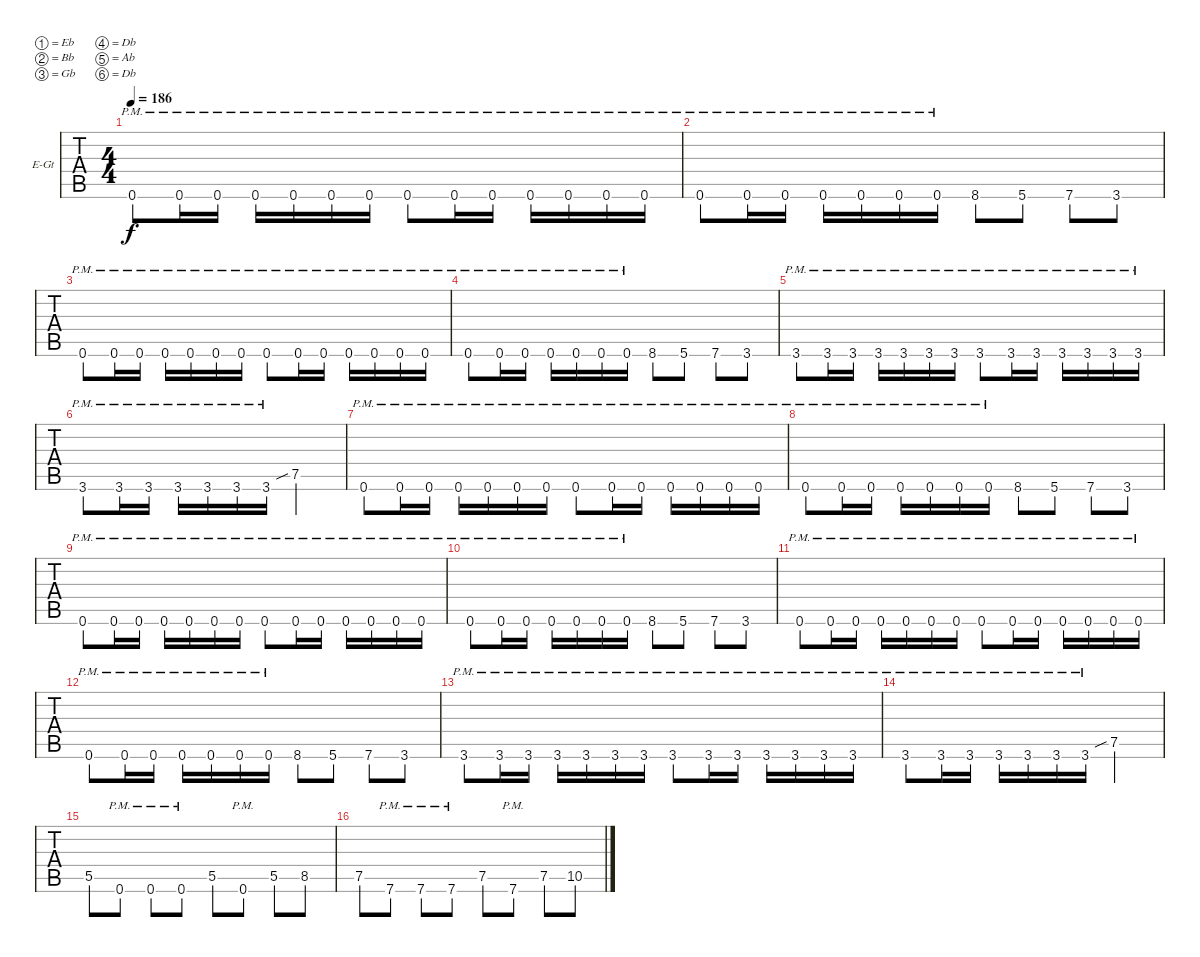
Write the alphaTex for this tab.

\bracketExtendMode groupsimilarinstruments
\firstSystemTrackNameOrientation horizontal
\otherSystemsTrackNameOrientation horizontal
\track ("Lead" "E-Gt") {instrument distortionguitar}
\staff {tabs}
\tuning (Eb4 Bb3 Gb3 Db3 Ab2 Db2)
\ts (4 4)
\tempo 186
\clef g2
\ks db
0.6{pm}.8{dy f} 0.6{pm}.16 0.6{pm}.16 0.6{pm}.16 0.6{pm}.16 0.6{pm}.16 0.6{pm}.16 0.6{pm}.8 0.6{pm}.16 0.6{pm}.16 0.6{pm}.16 0.6{pm}.16 0.6{pm}.16 0.6{pm}.16 |
0.6{pm}.8 0.6{pm}.16 0.6{pm}.16 0.6{pm}.16 0.6{pm}.16 0.6{pm}.16 0.6{pm}.16 8.6.8 5.6.8 7.6.8 3.6.8 |
0.6{pm}.8 0.6{pm}.16 0.6{pm}.16 0.6{pm}.16 0.6{pm}.16 0.6{pm}.16 0.6{pm}.16 0.6{pm}.8 0.6{pm}.16 0.6{pm}.16 0.6{pm}.16 0.6{pm}.16 0.6{pm}.16 0.6{pm}.16 |
0.6{pm}.8 0.6{pm}.16 0.6{pm}.16 0.6{pm}.16 0.6{pm}.16 0.6{pm}.16 0.6{pm}.16 8.6.8 5.6.8 7.6.8 3.6.8 |
3.6{pm}.8 3.6{pm}.16 3.6{pm}.16 3.6{pm}.16 3.6{pm}.16 3.6{pm}.16 3.6{pm}.16 3.6{pm}.8 3.6{pm}.16 3.6{pm}.16 3.6{pm}.16 3.6{pm}.16 3.6{pm}.16 3.6{pm}.16 |
3.6{pm}.8 3.6{pm}.16 3.6{pm}.16 3.6{pm}.16 3.6{pm}.16 3.6{pm}.16 3.6{pm}.16 7.5{sib}.2 |
0.6{pm}.8 0.6{pm}.16 0.6{pm}.16 0.6{pm}.16 0.6{pm}.16 0.6{pm}.16 0.6{pm}.16 0.6{pm}.8 0.6{pm}.16 0.6{pm}.16 0.6{pm}.16 0.6{pm}.16 0.6{pm}.16 0.6{pm}.16 |
0.6{pm}.8 0.6{pm}.16 0.6{pm}.16 0.6{pm}.16 0.6{pm}.16 0.6{pm}.16 0.6{pm}.16 8.6.8 5.6.8 7.6.8 3.6.8 |
0.6{pm}.8 0.6{pm}.16 0.6{pm}.16 0.6{pm}.16 0.6{pm}.16 0.6{pm}.16 0.6{pm}.16 0.6{pm}.8 0.6{pm}.16 0.6{pm}.16 0.6{pm}.16 0.6{pm}.16 0.6{pm}.16 0.6{pm}.16 |
0.6{pm}.8 0.6{pm}.16 0.6{pm}.16 0.6{pm}.16 0.6{pm}.16 0.6{pm}.16 0.6{pm}.16 8.6.8 5.6.8 7.6.8 3.6.8 |
0.6{pm}.8 0.6{pm}.16 0.6{pm}.16 0.6{pm}.16 0.6{pm}.16 0.6{pm}.16 0.6{pm}.16 0.6{pm}.8 0.6{pm}.16 0.6{pm}.16 0.6{pm}.16 0.6{pm}.16 0.6{pm}.16 0.6{pm}.16 |
0.6{pm}.8 0.6{pm}.16 0.6{pm}.16 0.6{pm}.16 0.6{pm}.16 0.6{pm}.16 0.6{pm}.16 8.6.8 5.6.8 7.6.8 3.6.8 |
3.6{pm}.8 3.6{pm}.16 3.6{pm}.16 3.6{pm}.16 3.6{pm}.16 3.6{pm}.16 3.6{pm}.16 3.6{pm}.8 3.6{pm}.16 3.6{pm}.16 3.6{pm}.16 3.6{pm}.16 3.6{pm}.16 3.6{pm}.16 |
3.6{pm}.8 3.6{pm}.16 3.6{pm}.16 3.6{pm}.16 3.6{pm}.16 3.6{pm}.16 3.6{pm}.16 7.5{sib}.2 |
5.5.8 0.6{pm}.8 0.6{pm}.8 0.6{pm}.8 5.5.8 0.6{pm}.8 5.5.8 8.5.8 |
7.5.8 7.6{pm}.8 7.6{pm}.8 7.6{pm}.8 7.5.8 7.6{pm}.8 7.5.8 10.5.8
